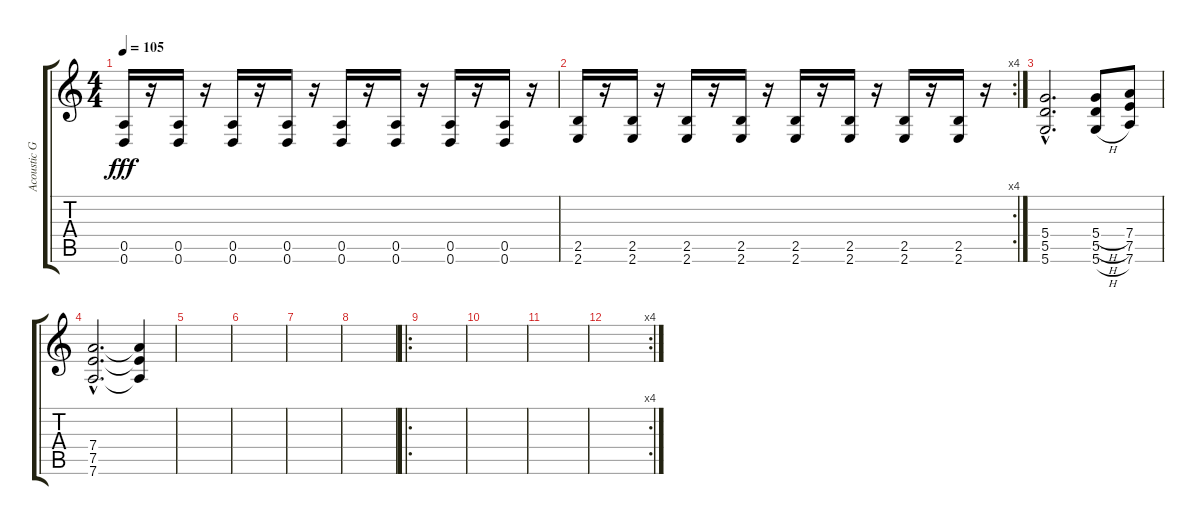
\track ("Acoustic Guitar" "Acoustic G") {instrument acousticguitarsteel}
\staff {score tabs}
\tuning (E4 B3 G3 D3 A2 D2) {hide}
\ts (4 4)
\tempo 105
\clef g2
\ks c
(0.5 0.6).16{dy fff} r.16 (0.5 0.6).16 r.16 (0.5 0.6).16 r.16 (0.5 0.6).16 r.16 (0.5 0.6).16 r.16 (0.5 0.6).16 r.16 (0.5 0.6).16 r.16 (0.5 0.6).16 r.16 |
\rc 4
(2.5 2.6).16 r.16 (2.5 2.6).16 r.16 (2.5 2.6).16 r.16 (2.5 2.6).16 r.16 (2.5 2.6).16 r.16 (2.5 2.6).16 r.16 (2.5 2.6).16 r.16 (2.5 2.6).16 r.16 |
(5.4{hac} 5.5{hac} 5.6{hac}).2{d} (5.4{h} 5.5{h} 5.6{h}).8 (7.4 7.5 7.6).8 |
(7.4{hac} 7.5{hac} 7.6{hac}).2{d} (7.4{t} 7.5{t} 7.6{t}).4 |
|
|
|
|
\ro
|
|
|
\rc 4
